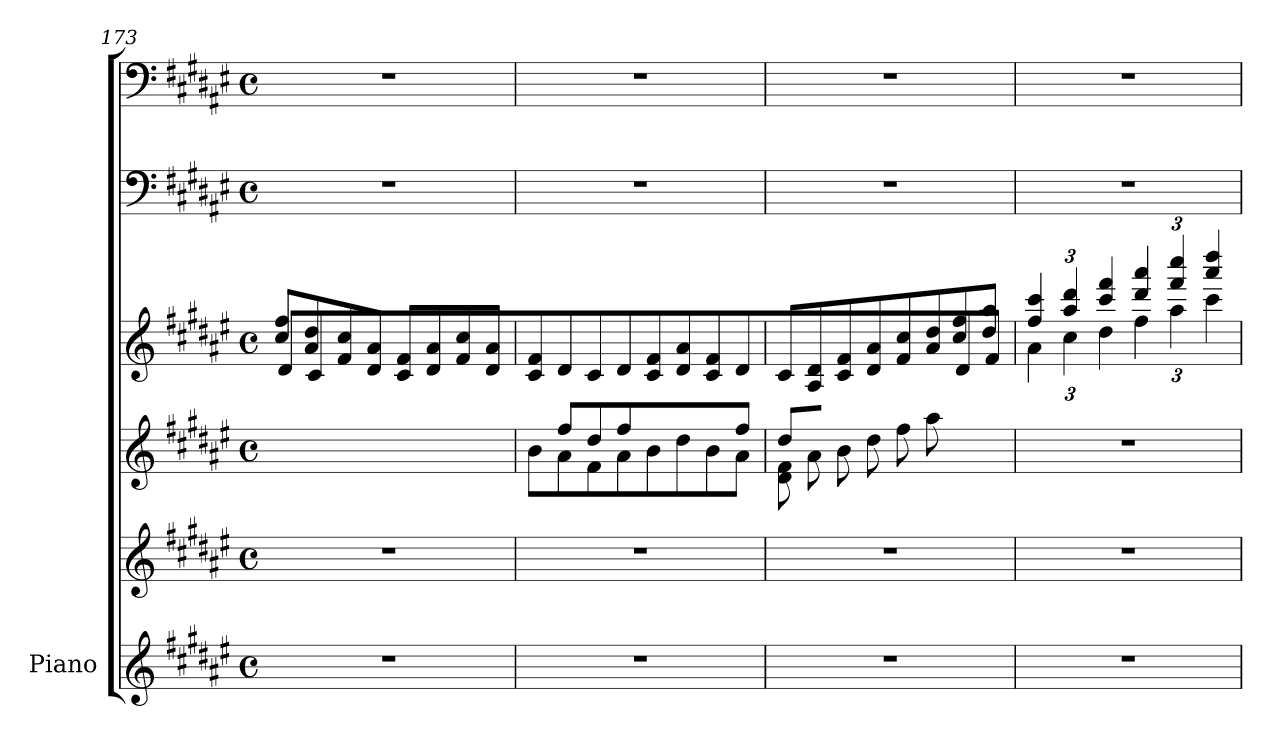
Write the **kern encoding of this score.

**kern	**kern	**kern	**kern	**kern	**kern
*part1	*part1	*part1	*part1	*part1	*part1
*staff6	*staff5	*staff4	*staff3	*staff2	*staff1
*I"Piano	*	*	*	*	*
*I'Pno.	*	*	*	*	*
*clefG2	*clefG2	*clefG2	*clefG2	*clefF4	*clefF4
*k[f#c#g#d#a#e#]	*k[f#c#g#d#a#e#]	*k[f#c#g#d#a#e#]	*k[f#c#g#d#a#e#]	*k[f#c#g#d#a#e#]	*k[f#c#g#d#a#e#]
*M4/4	*M4/4	*M4/4	*M4/4	*M4/4	*M4/4
*met(c)	*met(c)	*met(c)	*met(c)	*met(c)	*met(c)
=173	=173	=173	=173	=173	=173
*	*	*	*^	*	*
1r	1r	4ryy	8d#\L	8cc#/ 8ff#/L	1r	1r
.	.	.	8c#\	8a#/ 8dd#/	.	.
*	*	*clefF4	*	*	*	*
.	.	8A#/	2.ryy	8f#/ 8cc#/	.	.
.	.	8F#/	.	8d#/ 8a#/J	.	.
.	.	8D#/	.	8c#/ 8f#/L	.	.
.	.	8F#/	.	8d#/ 8a#/	.	.
.	.	8A#/	.	8f#/ 8cc#/	.	.
.	.	8F#/J	.	8d#/ 8a#/J	.	.
*	*	*	*v	*v	*	*
!!LO:LB:g=z
=174	=174	=174	=174	=174	=174
*	*	*	*	*	*MM120
*	*	*^	*	*	*
1r	1r	8D#\L	8ryy	8c#/ 8f#/L	1r	1r
.	.	8C#\	8A#/L	8d#/	.	.
.	.	8AA#\	8F#/	8c#/	.	.
.	.	8C#\	8A#/	8d#/	.	.
.	.	8D#\	8ryy	8c#/ 8f#/	.	.
.	.	8F#\	8ryy	8d#/ 8a#/	.	.
.	.	8D#\	8ryy	8c#/ 8f#/	.	.
.	.	8C#\J	8A#/J	8d#/J	.	.
=175	=175	=175	=175	=175	=175	=175
*	*	*	*	*	*	*MM50
*	*	*	*	*^	*	*
1r	1r	8FF#\ 8AA#\L	8F#/L	2.ryy	8c#/L	1r	1r
.	.	8C#\	8G#/Jyy	.	8A#/ 8d#/	.	.
.	.	8D#\	4ryy	.	8c#/ 8f#/	.	.
.	.	8F#\	.	.	8d#/ 8a#/	.	.
.	.	8A#\	2ryy	.	8f#/ 8cc#/	.	.
.	.	8c#\	.	.	8a#/ 8dd#/	.	.
.	.	4ryy	.	8d#\	8cc#/ 8ff#/	.	.
.	.	.	.	8f#\J	8dd#/ 8aa#/J	.	.
*	*	*v	*v	*	*	*	*
=176	=176	=176	=176	=176	=176	=176
*	*	*	*Xbrackettup	*	*	*
*	*	*	*	*	*	*MM140
1r	1r	1r	6a#\	6ff#/ 6ccc#/	1r	1r
.	.	.	6cc#\	6aa#/ 6ddd#/	.	.
.	.	.	6dd#\	6ccc#/ 6fff#/	.	.
.	.	.	6ff#\	6ddd#/ 6aaa#/	.	.
.	.	.	6aa#\	6fff#/ 6cccc#/	.	.
.	.	.	6ccc#\	6aaa#/ 6dddd#/	.	.
*	*	*	*v	*v	*	*
=	=	=	=	=	=
*-	*-	*-	*-	*-	*-
